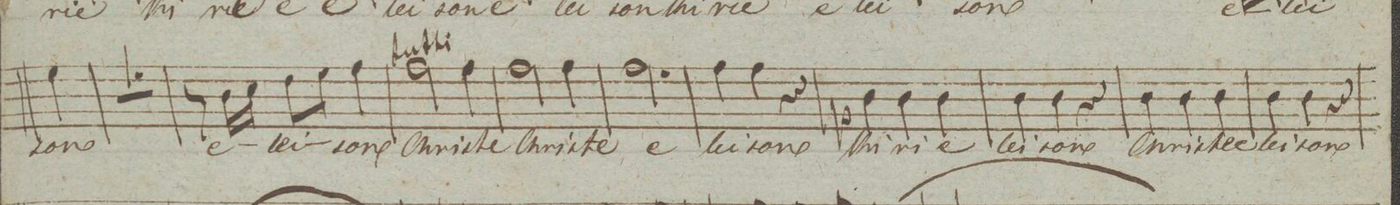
**kern	**text	**dynam
*I"Tenore.	*	*
*clefC4	*	*
*k[]	*	*
*M3/4	*	*
4d\	-son	.
=38	=38	=38
2.r	.	.
=39	=39	=39
8r	.	.
16A\LL	e-	.
16B\JJ	.	.
8c\L	-lei-	.
8d\J	.	.
4e\	-son	.
=40	=40	=40
2e\	Chri-	.
4e\	-ste	.
=41	=41	=41
2e\	Chri-	.
4e\	-ste	.
=42	=42	=42
2.e\	e-	.
=43	=43	=43
4e\	-lei-	.
4e\	-son	.
4r	.	.
=44	=44	=44
4A\	Ki-	p
4A\	-ri-	.
4A\	-e-	.
=45	=45	=45
4A\	-lei-	.
4A\	-son	.
4r	.	.
=46	=46	=46
4A\	Chri-	.
4A\	-ste	.
4A\	e-	.
=47	=47	=47
4A\	-lei-	.
4A\	-son	.
4r	.	.
=48	=48	=48
*-	*-	*-
